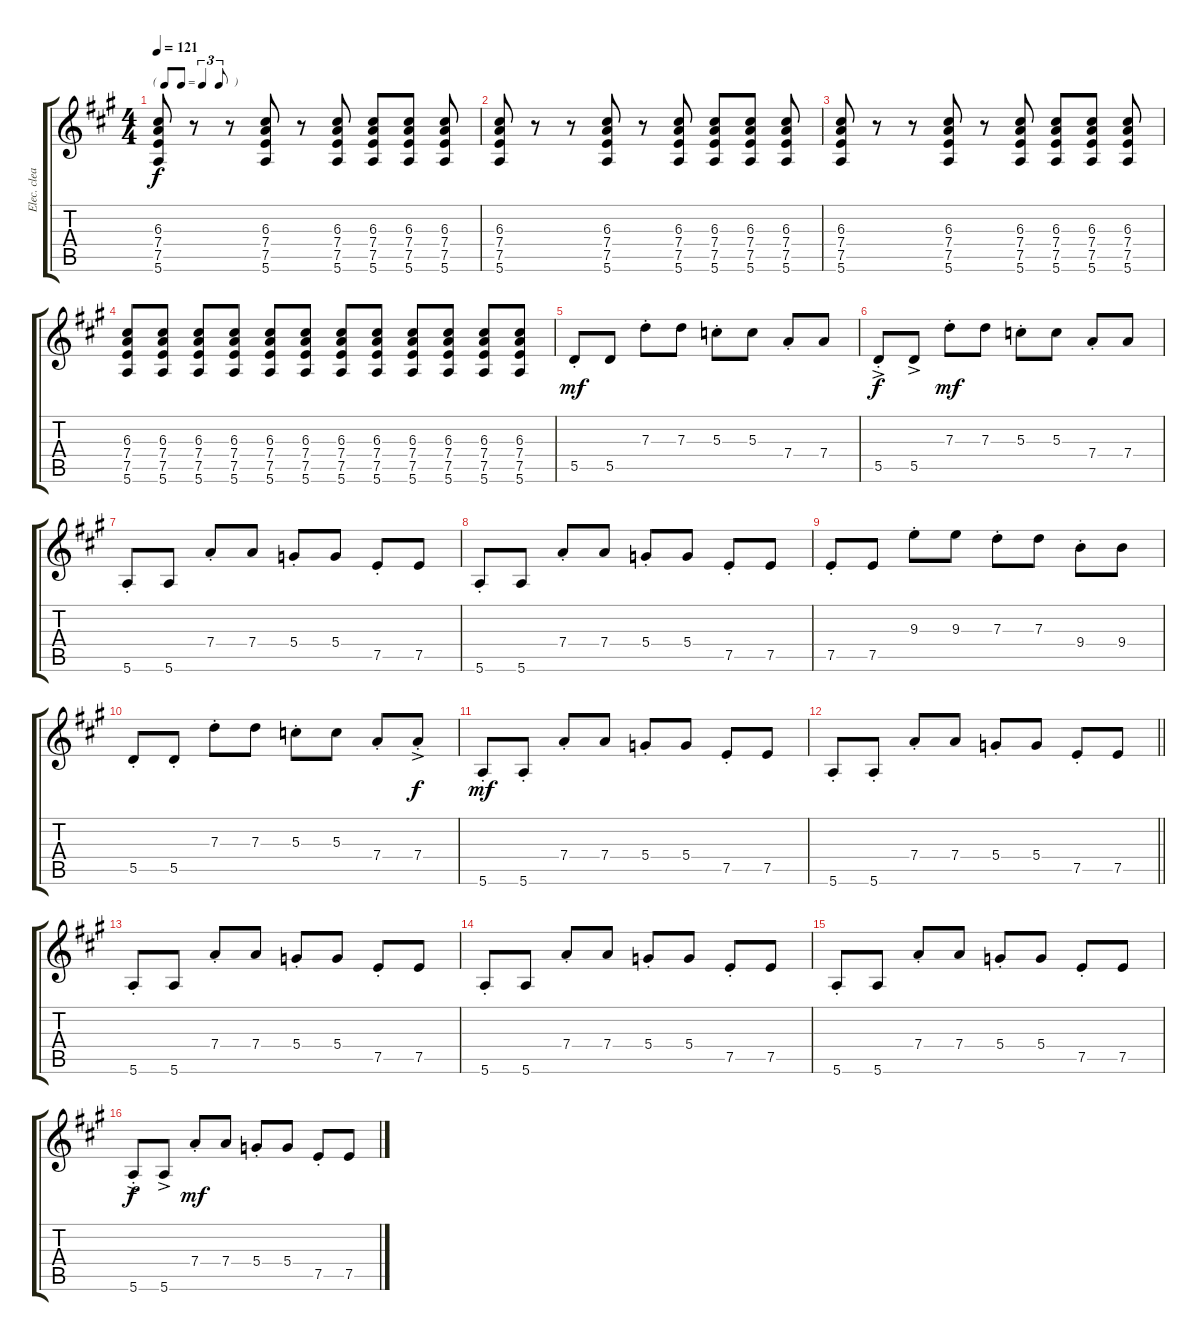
\track ("Elec. clean" "Elec. clea") {instrument electricguitarclean}
\staff {score tabs}
\tuning (E4 B3 G3 D3 A2 E2) {hide}
\ts (4 4)
\tf triplet8th
\tempo 121
\clef g2
\ks a
(6.3 7.4 7.5 5.6).8{dy f} r.8 r.8 (6.3 7.4 7.5 5.6).8 r.8 (6.3 7.4 7.5 5.6).8 (6.3 7.4 7.5 5.6).8 (6.3 7.4 7.5 5.6).8 (6.3 7.4 7.5 5.6).8 |
(6.3 7.4 7.5 5.6).8 r.8 r.8 (6.3 7.4 7.5 5.6).8 r.8 (6.3 7.4 7.5 5.6).8 (6.3 7.4 7.5 5.6).8 (6.3 7.4 7.5 5.6).8 (6.3 7.4 7.5 5.6).8 |
(6.3 7.4 7.5 5.6).8 r.8 r.8 (6.3 7.4 7.5 5.6).8 r.8 (6.3 7.4 7.5 5.6).8 (6.3 7.4 7.5 5.6).8 (6.3 7.4 7.5 5.6).8 (6.3 7.4 7.5 5.6).8 |
(6.3 7.4 7.5 5.6).8 (6.3 7.4 7.5 5.6).8 (6.3 7.4 7.5 5.6).8 (6.3 7.4 7.5 5.6).8 (6.3 7.4 7.5 5.6).8 (6.3 7.4 7.5 5.6).8 (6.3 7.4 7.5 5.6).8 (6.3 7.4 7.5 5.6).8 (6.3 7.4 7.5 5.6).8 (6.3 7.4 7.5 5.6).8 (6.3 7.4 7.5 5.6).8 (6.3 7.4 7.5 5.6).8 |
5.5{st}.8{dy mf} 5.5.8 7.3{st}.8 7.3.8 5.3{st}.8 5.3.8 7.4{st}.8 7.4.8 |
5.5{ac st}.8{dy f} 5.5{ac}.8 7.3{st}.8{dy mf} 7.3.8 5.3{st}.8 5.3.8 7.4{st}.8 7.4.8 |
5.6{st}.8 5.6.8 7.4{st}.8 7.4.8 5.4{st}.8 5.4.8 7.5{st}.8 7.5.8 |
5.6{st}.8 5.6.8 7.4{st}.8 7.4.8 5.4{st}.8 5.4.8 7.5{st}.8 7.5.8 |
7.5{st}.8 7.5.8 9.3{st}.8 9.3.8 7.3{st}.8 7.3.8 9.4{st}.8 9.4.8 |
5.5{st}.8 5.5{st}.8 7.3{st}.8 7.3.8 5.3{st}.8 5.3.8 7.4{st}.8 7.4{ac st}.8{dy f} |
5.6{st}.8{dy mf} 5.6{st}.8 7.4{st}.8 7.4.8 5.4{st}.8 5.4.8 7.5{st}.8 7.5.8 |
\barLineRight lightlight
5.6{st}.8 5.6{st}.8 7.4{st}.8 7.4.8 5.4{st}.8 5.4.8 7.5{st}.8 7.5.8 |
5.6{st}.8 5.6.8 7.4{st}.8 7.4.8 5.4{st}.8 5.4.8 7.5{st}.8 7.5.8 |
5.6{st}.8 5.6.8 7.4{st}.8 7.4.8 5.4{st}.8 5.4.8 7.5{st}.8 7.5.8 |
5.6{st}.8 5.6.8 7.4{st}.8 7.4.8 5.4{st}.8 5.4.8 7.5{st}.8 7.5.8 |
5.6{ac st}.8{dy f} 5.6{ac}.8 7.4{st}.8{dy mf} 7.4.8 5.4{st}.8 5.4.8 7.5{st}.8 7.5.8
